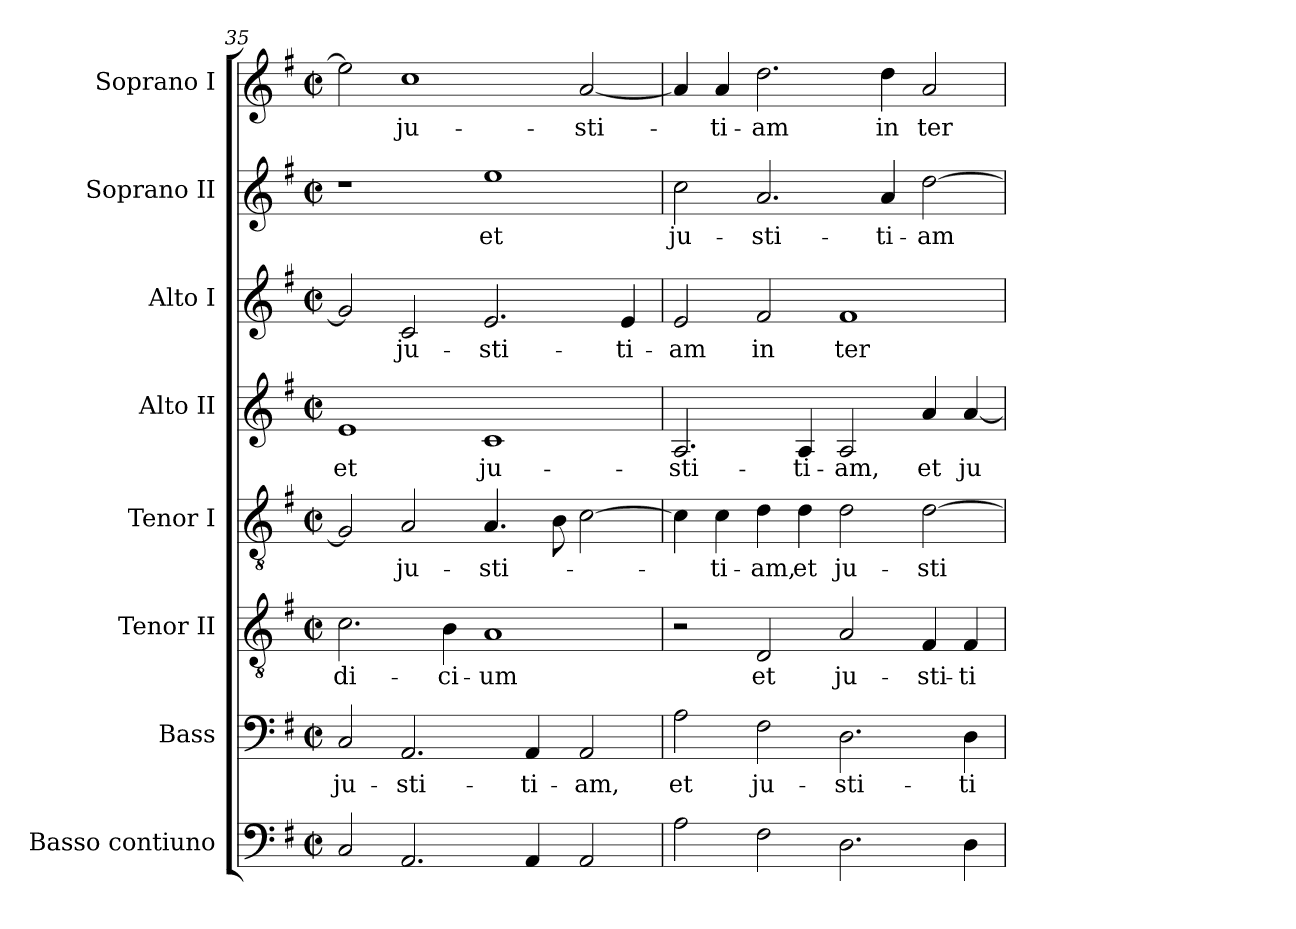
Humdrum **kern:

**kern	**kern	**text	**kern	**text	**kern	**text	**kern	**text	**kern	**text	**kern	**text	**kern	**text
*part8	*part7	*part7	*part6	*part6	*part5	*part5	*part4	*part4	*part3	*part3	*part2	*part2	*part1	*part1
*staff8	*staff7	*staff7	*staff6	*staff6	*staff5	*staff5	*staff4	*staff4	*staff3	*staff3	*staff2	*staff2	*staff1	*staff1
*I"Basso contiuno	*I"Bass	*	*I"Tenor II	*	*I"Tenor I	*	*I"Alto II	*	*I"Alto I	*	*I"Soprano II	*	*I"Soprano I	*
*	*I'B	*	*	*	*I'T	*	*	*	*I'A	*	*	*	*	*
*clefF4	*clefF4	*	*clefGv2	*	*clefGv2	*	*clefG2	*	*clefG2	*	*clefG2	*	*clefG2	*
*k[f#]	*k[f#]	*	*k[f#]	*	*k[f#]	*	*k[f#]	*	*k[f#]	*	*k[f#]	*	*k[f#]	*
*G:	*G:	*	*G:	*	*G:	*	*G:	*	*G:	*	*G:	*	*G:	*
*M2/2	*M2/2	*	*M2/2	*	*M2/2	*	*M2/2	*	*M2/2	*	*M2/2	*	*M2/2	*
*met(c|)	*met(c|)	*	*met(c|)	*	*met(c|)	*	*met(c|)	*	*met(c|)	*	*met(c|)	*	*met(c|)	*
=35	=35	=35	=35	=35	=35	=35	=35	=35	=35	=35	=35	=35	=35	=35
!	!	!LO:LY:b:color=#000000	!	!	!	!	!	!	!	!	!	!	!	!
!	!	!	!	!LO:LY:b:color=#000000	!	!	!	!	!	!	!	!	!	!
!	!	!	!	!	!	!	!	!LO:LY:b:color=#000000	!	!	!	!	!	!
2Ci/	2Ci/	ju-	2.ci\	-di-	2Gi/]	.	1ei	et	2gi/]	.	1r	.	2eei\]	.
!	!	!LO:LY:b:color=#000000	!	!	!	!	!	!	!	!	!	!	!	!
!	!	!	!	!	!	!LO:LY:b:color=#000000	!	!	!	!	!	!	!	!
!	!	!	!	!	!	!	!	!	!	!LO:LY:b:color=#000000	!	!	!	!
!	!	!	!	!	!	!	!	!	!	!	!	!	!	!LO:LY:b:color=#000000
2.AAi/	2.AAi/	-sti-	.	.	2Ai/	ju-	.	.	2ci/	ju-	.	.	1cci	ju-
!	!	!	!	!LO:LY:b:color=#000000	!	!	!	!	!	!	!	!	!	!
.	.	.	4Bi\	-ci-	.	.	.	.	.	.	.	.	.	.
!	!	!	!	!LO:LY:b:color=#000000	!	!	!	!	!	!	!	!	!	!
!	!	!	!	!	!	!LO:LY:b:color=#000000	!	!	!	!	!	!	!	!
!	!	!	!	!	!	!	!	!LO:LY:b:color=#000000	!	!	!	!	!	!
!	!	!	!	!	!	!	!	!	!	!LO:LY:b:color=#000000	!	!	!	!
!	!	!	!	!	!	!	!	!	!	!	!	!LO:LY:b:color=#000000	!	!
.	.	.	1Ai	-um	4.Ai/	-sti-	1ci	ju-	2.ei/	-sti-	1eei	et	.	.
!	!	!LO:LY:b:color=#000000	!	!	!	!	!	!	!	!	!	!	!	!
4AAi/	4AAi/	-ti-	.	.	.	.	.	.	.	.	.	.	.	.
.	.	.	.	.	8Bi\	.	.	.	.	.	.	.	.	.
!	!	!LO:LY:b:color=#000000	!	!	!	!	!	!	!	!	!	!	!	!
!	!	!	!	!	!	!	!	!	!	!	!	!	!	!LO:LY:b:color=#000000
2AAi/	2AAi/	-am,	.	.	[>2ci\	.	.	.	.	.	.	.	[<2ai/	-sti-
!	!	!	!	!	!	!	!	!	!	!LO:LY:b:color=#000000	!	!	!	!
.	.	.	.	.	.	.	.	.	4ei/	-ti-	.	.	.	.
=36	=36	=36	=36	=36	=36	=36	=36	=36	=36	=36	=36	=36	=36	=36
!	!	!LO:LY:b:color=#000000	!	!	!	!	!	!	!	!	!	!	!	!
!	!	!	!	!	!	!	!	!LO:LY:b:color=#000000	!	!	!	!	!	!
!	!	!	!	!	!	!	!	!	!	!LO:LY:b:color=#000000	!	!	!	!
!	!	!	!	!	!	!	!	!	!	!	!	!LO:LY:b:color=#000000	!	!
2Ai\	2Ai\	et	2r	.	4ci\]	.	2.Ai/	-sti-	2ei/	-am	2cci\	ju-	4ai/]	.
!	!	!	!	!	!	!LO:LY:b:color=#000000	!	!	!	!	!	!	!	!
!	!	!	!	!	!	!	!	!	!	!	!	!	!	!LO:LY:b:color=#000000
.	.	.	.	.	4ci\	-ti-	.	.	.	.	.	.	4ai/	-ti-
!	!	!LO:LY:b:color=#000000	!	!	!	!	!	!	!	!	!	!	!	!
!	!	!	!	!LO:LY:b:color=#000000	!	!	!	!	!	!	!	!	!	!
!	!	!	!	!	!	!LO:LY:b:color=#000000	!	!	!	!	!	!	!	!
!	!	!	!	!	!	!	!	!	!	!LO:LY:b:color=#000000	!	!	!	!
!	!	!	!	!	!	!	!	!	!	!	!	!LO:LY:b:color=#000000	!	!
!	!	!	!	!	!	!	!	!	!	!	!	!	!	!LO:LY:b:color=#000000
2F#i\	2F#i\	ju-	2Di/	et	4di\	-am,	.	.	2f#i/	in	2.ai/	-sti-	2.ddi\	-am
!	!	!	!	!	!	!LO:LY:b:color=#000000	!	!	!	!	!	!	!	!
!	!	!	!	!	!	!	!	!LO:LY:b:color=#000000	!	!	!	!	!	!
.	.	.	.	.	4di\	et	4Ai/	-ti-	.	.	.	.	.	.
!	!	!LO:LY:b:color=#000000	!	!	!	!	!	!	!	!	!	!	!	!
!	!	!	!	!LO:LY:b:color=#000000	!	!	!	!	!	!	!	!	!	!
!	!	!	!	!	!	!LO:LY:b:color=#000000	!	!	!	!	!	!	!	!
!	!	!	!	!	!	!	!	!LO:LY:b:color=#000000	!	!	!	!	!	!
!	!	!	!	!	!	!	!	!	!	!LO:LY:b:color=#000000	!	!	!	!
2.Di\	2.Di\	-sti-	2Ai/	ju-	2di\	ju-	2Ai/	-am,	1f#i	ter-	.	.	.	.
!	!	!	!	!	!	!	!	!	!	!	!	!LO:LY:b:color=#000000	!	!
!	!	!	!	!	!	!	!	!	!	!	!	!	!	!LO:LY:b:color=#000000
.	.	.	.	.	.	.	.	.	.	.	4ai/	-ti-	4ddi\	in
!	!	!	!	!LO:LY:b:color=#000000	!	!	!	!	!	!	!	!	!	!
!	!	!	!	!	!	!LO:LY:b:color=#000000	!	!	!	!	!	!	!	!
!	!	!	!	!	!	!	!	!LO:LY:b:color=#000000	!	!	!	!	!	!
!	!	!	!	!	!	!	!	!	!	!	!	!LO:LY:b:color=#000000	!	!
!	!	!	!	!	!	!	!	!	!	!	!	!	!	!LO:LY:b:color=#000000
.	.	.	4F#i/	-sti-	[>2di\	-sti-	4ai/	et	.	.	[>2ddi\	-am	2ai/	ter-
!	!	!LO:LY:b:color=#000000	!	!	!	!	!	!	!	!	!	!	!	!
!	!	!	!	!LO:LY:b:color=#000000	!	!	!	!	!	!	!	!	!	!
!	!	!	!	!	!	!	!	!LO:LY:b:color=#000000	!	!	!	!	!	!
4Di\	4Di\	-ti-	4F#i/	-ti-	.	.	[<4ai/	ju-	.	.	.	.	.	.
=	=	=	=	=	=	=	=	=	=	=	=	=	=	=
*-	*-	*-	*-	*-	*-	*-	*-	*-	*-	*-	*-	*-	*-	*-
